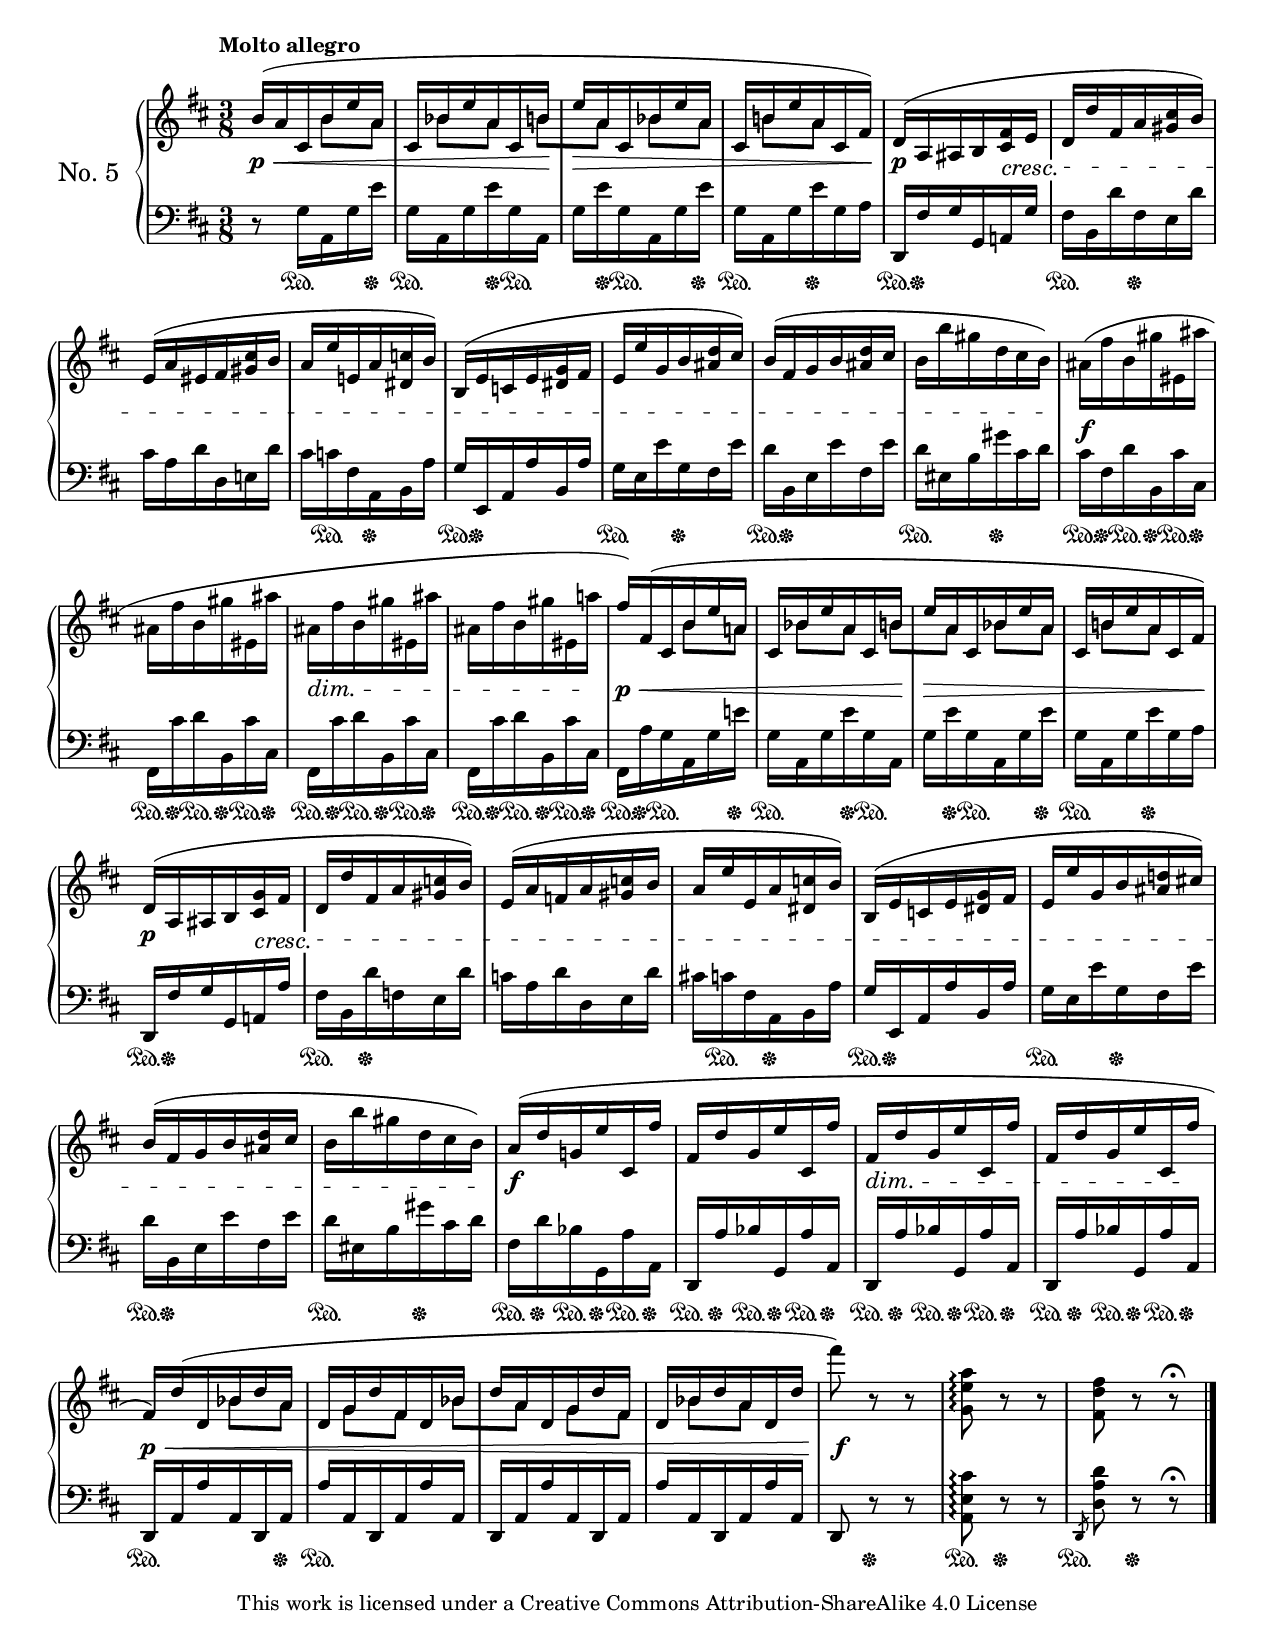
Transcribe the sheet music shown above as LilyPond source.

\version "2.24.0"

\include "includes/header-paper.ily"
%...+....1....+....2....+....3....+....4....+....5....+....6....+....7....+....

\version "2.24.0"
\language "english"

\include "global-variables.ily"

global = {
  \time 3/8
  \key d \major
  \accidentalStyle piano
}

rightHandUpper = \relative {
  \voiceOne
  b'16( a cs, b' e a, |
  cs,16 bf' e a, cs, b' |
  e16 a, cs, bf' e a, |
  cs,16 b' e a, cs, fs) |
  \oneVoice \slurUp
  d16( a as b <cs fs> e |
  d16 d' fs, a <gs cs> b) |
  e,16( a es fs <gs cs> b |
  a e' e, a <ds, c'> b') |
  
  \barNumberCheck 9
  b,16( e c e <ds g> fs |
  e16 e' g, b <as d> cs) |
  b16( fs g b <as d> cs |
  b16 b' gs d cs b) |
  as16( fs' b, gs' es, as' |
  \repeat unfold 2 { as,16 fs' b, gs' es, as' | }
  as,16 fs' b, gs' es, a' |
  
  \barNumberCheck 17
  \voiceOne
  fs16) fs,( cs b' e a, |
  cs,16 bf' e a, cs, b' |
  e16 a, cs, bf' e a, |
  cs,16 b' e a, cs, fs) |
  \oneVoice \slurUp
  d16( a as b <cs g'> fs |
  d16 d' fs, a <gs c> b) |
  e,16( a f a <gs c> b |
  a16 e' e, a <ds, c'> b') |
  
  \barNumberCheck 25
  b,16( e c e <ds g> fs |
  e16 e' g, b <as d!> cs!) |
  b16( fs g b <as d> cs |
  b16 b' gs d cs b) |
  a16( d g, e' cs, fs' |
  \repeat unfold 3 { fs, d' g, e' cs, fs' | }
  
  \barNumberCheck 33
  fs,16) d'( d, bf' d a |
  d,16 g d' fs, d bf' |
  d16 a d, g d' fs, |
  d16 bf' d a d, d' |
  fs'8) r r |
  <g,, e' a>8\arpeggio r r |
  <fs d' fs>8 r r\fermata |
  \bar "|."
}

rightHandLower = \relative {
  \voiceTwo
  s8 s16 b'8 a8*1/2 |
  s16 bf8 a b8*1/2[ |
  s16 a8] bf a8*1/2 |
  s16 b8 a s16 |
  s4. * 4 |
  
  \barNumberCheck 9
  s4. * 8 |
  
  \barNumberCheck 17
  s8 s16 b8 a8*1/2 |
  s16 bf8 a b8*1/2[ |
  s16 a8] bf a8*1/2 |
  s16 b8 a s16 |
  s4. * 4 |
  
  \barNumberCheck 25
  s4. * 8 |
  
  \barNumberCheck 33
  s8. bf8 a8*1/2 |
  s16 g8 fs8 bf8*1/2[ |
  s16 a8] g fs8*1/2 |
  s16 bf8 a s16 |
}

rightHand = <<
  \clef treble
  \global
  \set Score.tempoHideNote = ##t 
  \tempo "Molto allegro" 8 = 200
  \new Voice \rightHandUpper
  \new Voice \rightHandLower
>>

leftHand = \relative {
  \clef bass
  \global
  
  r8 g16 a, g' e' |
  g,16 a, g' e' g, a, |
  g'16 e' g, a, g' e' |
  g,16 a, g' e' g, a |
  d,,16 fs' g g, a g' |
  fs b, d' fs, e d' |
  cs16 a d d, e d'|
  cs16 c fs, a, b a' |
  
  \barNumberCheck 9
  g16 e, a a' b, a' |
  g16 e e' g, fs e' |
  d16 b, e e' fs, e' |
  d16 es, b' gs' cs, d |
  cs16^\f fs, d' b, cs' cs, |
  \repeat unfold 3 { fs,16 cs'' d b, cs' cs, | }
  
  \barNumberCheck 17
  fs,16 a' g a, g' e' |
  g,16 a, g' e' g, a, |
  g'16 e' g, a, g' e' |
  g,16 a, g' e' g, a |
  d,,16 fs' g g, a \omitAccidental a' |
  fs16 b, d' f, e d' |
  c16 a d d, e d' |
  cs16 c fs, a, b a' |
  
  \barNumberCheck 25
  g16 e, a a' b, a' |
  g e e' g, fs e' |
  d16 b, e e' fs, e' |
  d16 es,  b' gs' cs, d |
  fs, d' bf g, a' a, |
  \repeat unfold 3 { d,16 a'' bf g, a' a, | }
  
  \barNumberCheck 33
  d,16 a' a' a, d, a' |
  a'16 a, d, a' a' a, |
  d,16 a' a' a, d, a' |
  a'16 a, d, a' a' a, |
  d,8 r r |
  <a' e' cs'>8\arpeggio r r |
  \slashedGrace { d,8 } <d' a' d>8 r r\fermata |
}

dynamics = {
  \override TextSpanner.Y-offset = -0.5
  
  s4.\p\< |
  s4 s16 s\! |
  s4.\> |
  s4 s16 s\! |
  \tag layout { s4\p \whiteoutCresc s8\startTextSpan | }
  \tag midi   { s4\p s8\cresc | }
  s4. * 3 |
  
  \barNumberCheck 9
  s4. * 3 |
  \tag layout { s4 s16 s\stopTextSpan | }
  \tag midi   { s4 s16 s\! | }
  s4. * 2 |
  s4.\dim |
  s4 s16 s\! |
  
  \barNumberCheck 17
  s4.\p\< |
  s4 s16 s\! |
  s4.\> |
  s4 s16 s\! |
  \tag layout { s4\p \whiteoutCresc s8\startTextSpan | }
  \tag midi   { s4\p s8\cresc | }
  s4. * 3 |
  
  \barNumberCheck 25
  s4. * 3 |
  \tag layout { s4 s16 s\stopTextSpan | }
  \tag midi   { s4 s16 s\! | }
  s4.\f |
  s4.
  s4.\dim
  s4 s16 s\! |
  
  \barNumberCheck 33
  s4.\p\<
  s4. * 3 |
  s4.\f |
}

pedal = {
  s8 s8.\sustainOn s16\sustainOff |
  s4\sustainOn s8\sustainOff\sustainOn |
  s8 s8.\sustainOff\sustainOn s16\sustainOff |
  s8.\sustainOn s\sustainOff |
  s16\sustainOn s\sustainOff s4 |
  s8.\sustainOn s\sustainOff |
  s4. |
  s16 s8\sustainOn s8.\sustainOff |
  
  \barNumberCheck 9
  s16\sustainOn s\sustainOff s4 |
  s8.\sustainOn s\sustainOff |
  s16\sustainOn s-\offset X-offset 0.3 \sustainOff s4 |
  s8.\sustainOn s\sustainOff |
  \repeat unfold 4 { s16\sustainOn s\sustainOff s-\offset X-offset 0.2
    \sustainOn s\sustainOff s\sustainOn s-\offset X-offset 0.2 \sustainOff | }
  
  \barNumberCheck 17
  s16\sustainOn s\sustainOff s8.-\offset X-offset 0.2 \sustainOn 
    s16\sustainOff |
  s4\sustainOn s8\sustainOff\sustainOn |
  s8 s8.\sustainOff\sustainOn s16\sustainOff |
  s8.\sustainOn s\sustainOff |
  s16\sustainOn s\sustainOff s4 |
  s8\sustainOn s4\sustainOff |
  s4. |
  s16 s\sustainOn s s8.\sustainOff |
  
  \barNumberCheck 25
  s16\sustainOn s\sustainOff s4 |
  s8.\sustainOn s\sustainOff |
  s16\sustainOn s\sustainOff s4 |
  s8.\sustainOn s\sustainOff |
  \repeat unfold 4 { s16\sustainOn s\sustainOff s\sustainOn s\sustainOff 
                     s\sustainOn s\sustainOff | }
  
  \barNumberCheck 33
  s4\sustainOn s16 s\sustainOff |
  s4.\sustainOn |
  s4. * 2 |
  s8 s\sustainOff s |
  s8\sustainOn s\sustainOff s |
  \grace { s8\sustainOn } s8 s\sustainOff s |
}

preludeFiveMusic = \score { 
  \keepWithTag #'layout
  \new PianoStaff \with { 
    instrumentName = \markup \huge "No. 5"
  } <<
    \new Staff = "upper" \rightHand
    \new Dynamics \dynamics
    \new Staff = "lower" \leftHand
    \new Dynamics = "pedal" \pedal
  >>
  \layout {}
}

preludeFiveMidi = \book {
  \bookOutputName "prelude-op28-no5"
  \score { 
    \keepWithTag #'midi
    <<
      \new Staff = "upper" << \rightHand \dynamics \pedal >>
      \new Staff = "lower" << \leftHand \dynamics \pedal >>
    >>
    \midi {}
  }
}


\preludeFiveMusic
\preludeFiveMidi
